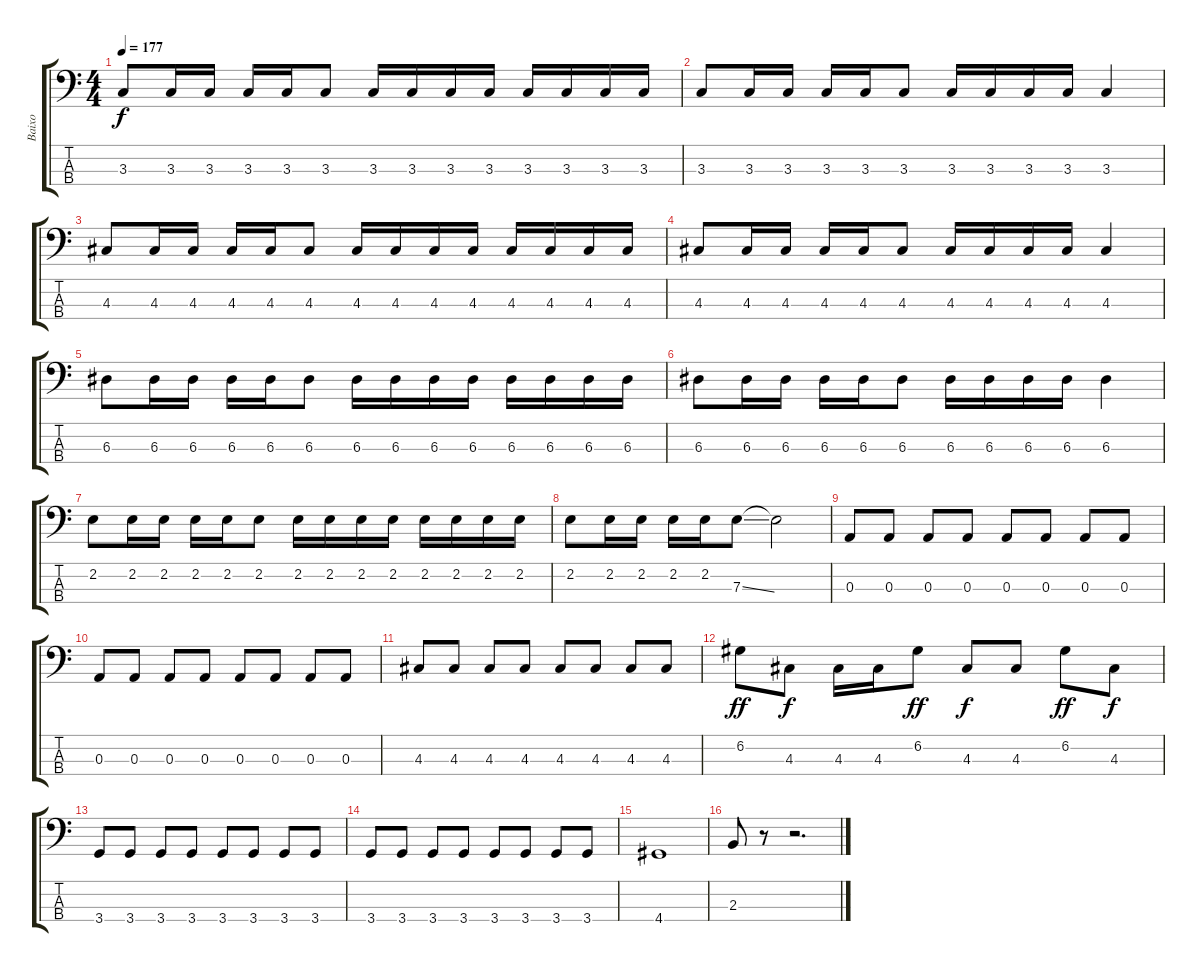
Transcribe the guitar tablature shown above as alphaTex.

\track ("Baixo" "Baixo") {instrument electricbassfinger}
\staff {score tabs}
\tuning (G2 D2 A1 E1) {hide}
\ts (4 4)
\tempo 177
\clef f4
\ks c
3.3.8{dy f} 3.3.16 3.3.16 3.3.16 3.3.16 3.3.8 3.3.16 3.3.16 3.3.16 3.3.16 3.3.16 3.3.16 3.3.16 3.3.16 |
3.3.8 3.3.16 3.3.16 3.3.16 3.3.16 3.3.8 3.3.16 3.3.16 3.3.16 3.3.16 3.3.4 |
4.3.8 4.3.16 4.3.16 4.3.16 4.3.16 4.3.8 4.3.16 4.3.16 4.3.16 4.3.16 4.3.16 4.3.16 4.3.16 4.3.16 |
4.3.8 4.3.16 4.3.16 4.3.16 4.3.16 4.3.8 4.3.16 4.3.16 4.3.16 4.3.16 4.3.4 |
6.3.8 6.3.16 6.3.16 6.3.16 6.3.16 6.3.8 6.3.16 6.3.16 6.3.16 6.3.16 6.3.16 6.3.16 6.3.16 6.3.16 |
6.3.8 6.3.16 6.3.16 6.3.16 6.3.16 6.3.8 6.3.16 6.3.16 6.3.16 6.3.16 6.3.4 |
2.2.8 2.2.16 2.2.16 2.2.16 2.2.16 2.2.8 2.2.16 2.2.16 2.2.16 2.2.16 2.2.16 2.2.16 2.2.16 2.2.16 |
2.2.8 2.2.16 2.2.16 2.2.16 2.2.16 7.3{ss}.8 7.3{t}.2 |
0.3.8 0.3.8 0.3.8 0.3.8 0.3.8 0.3.8 0.3.8 0.3.8 |
0.3.8 0.3.8 0.3.8 0.3.8 0.3.8 0.3.8 0.3.8 0.3.8 |
4.3.8 4.3.8 4.3.8 4.3.8 4.3.8 4.3.8 4.3.8 4.3.8 |
6.2.8{dy ff} 4.3.8{dy f} 4.3.16 4.3.16 6.2.8{dy ff} 4.3.8{dy f} 4.3.8 6.2.8{dy ff} 4.3.8{dy f} |
3.4.8 3.4.8 3.4.8 3.4.8 3.4.8 3.4.8 3.4.8 3.4.8 |
3.4.8 3.4.8 3.4.8 3.4.8 3.4.8 3.4.8 3.4.8 3.4.8 |
4.4.1 |
2.3.8 r.8 r.2{d}
